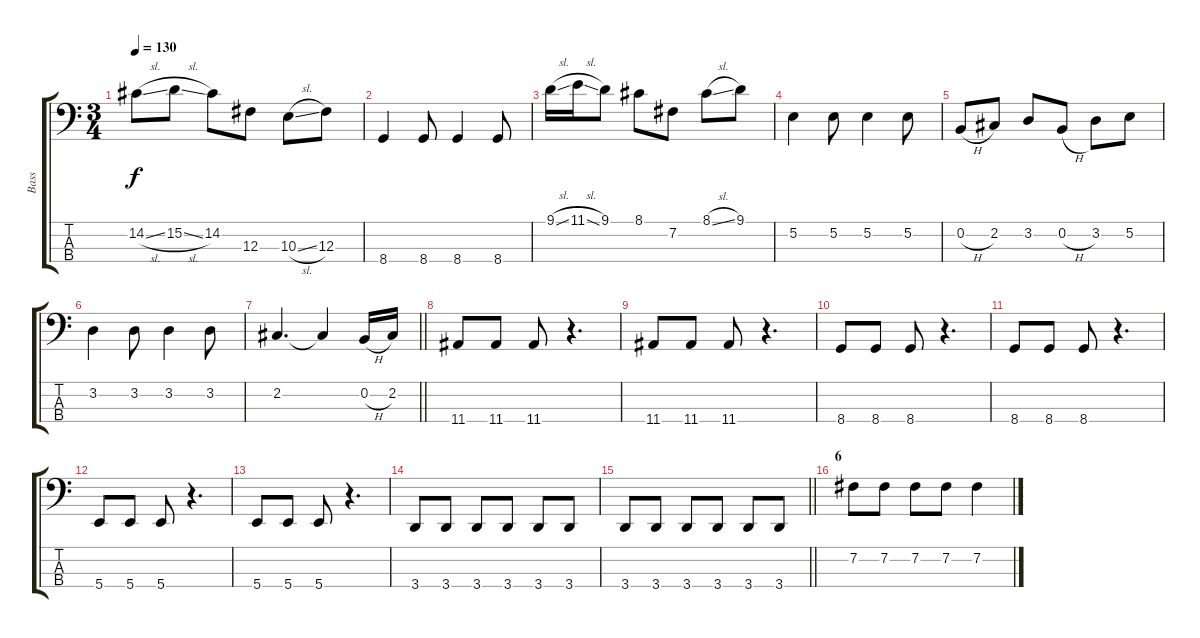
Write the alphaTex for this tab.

\track ("Bass" "Bass") {instrument electricbassfinger}
\staff {score tabs}
\tuning (F2 B1 Gb1 B0) {hide}
\ts (3 4)
\tempo 130
\clef f4
\ks c
14.2{sl}.8{dy f} 15.2{sl}.8 14.2.8 12.3.8 10.3{sl}.8 12.3.8 |
8.4.4 8.4.8 8.4.4 8.4.8 |
9.1{sl}.16 11.1{sl}.16 9.1.8 8.1.8 7.2.8 8.1{sl}.8 9.1.8 |
5.2.4 5.2.8 5.2.4 5.2.8 |
0.2{h}.8 2.2.8 3.2.8 0.2{h}.8 3.2.8 5.2.8 |
3.2.4 3.2.8 3.2.4 3.2.8 |
\barLineRight lightlight
2.2.4{d} 2.2{t}.4 0.2{h}.16 2.2.16 |
\section ("" "")
11.4.8 11.4.8 11.4.8 r.4{d} |
11.4.8 11.4.8 11.4.8 r.4{d} |
8.4.8 8.4.8 8.4.8 r.4{d} |
8.4.8 8.4.8 8.4.8 r.4{d} |
5.4.8 5.4.8 5.4.8 r.4{d} |
5.4.8 5.4.8 5.4.8 r.4{d} |
3.4.8 3.4.8 3.4.8 3.4.8 3.4.8 3.4.8 |
\barLineRight lightlight
3.4.8 3.4.8 3.4.8 3.4.8 3.4.8 3.4.8 |
\section ("" "6")
7.2.8 7.2.8 7.2.8 7.2.8 7.2.4
